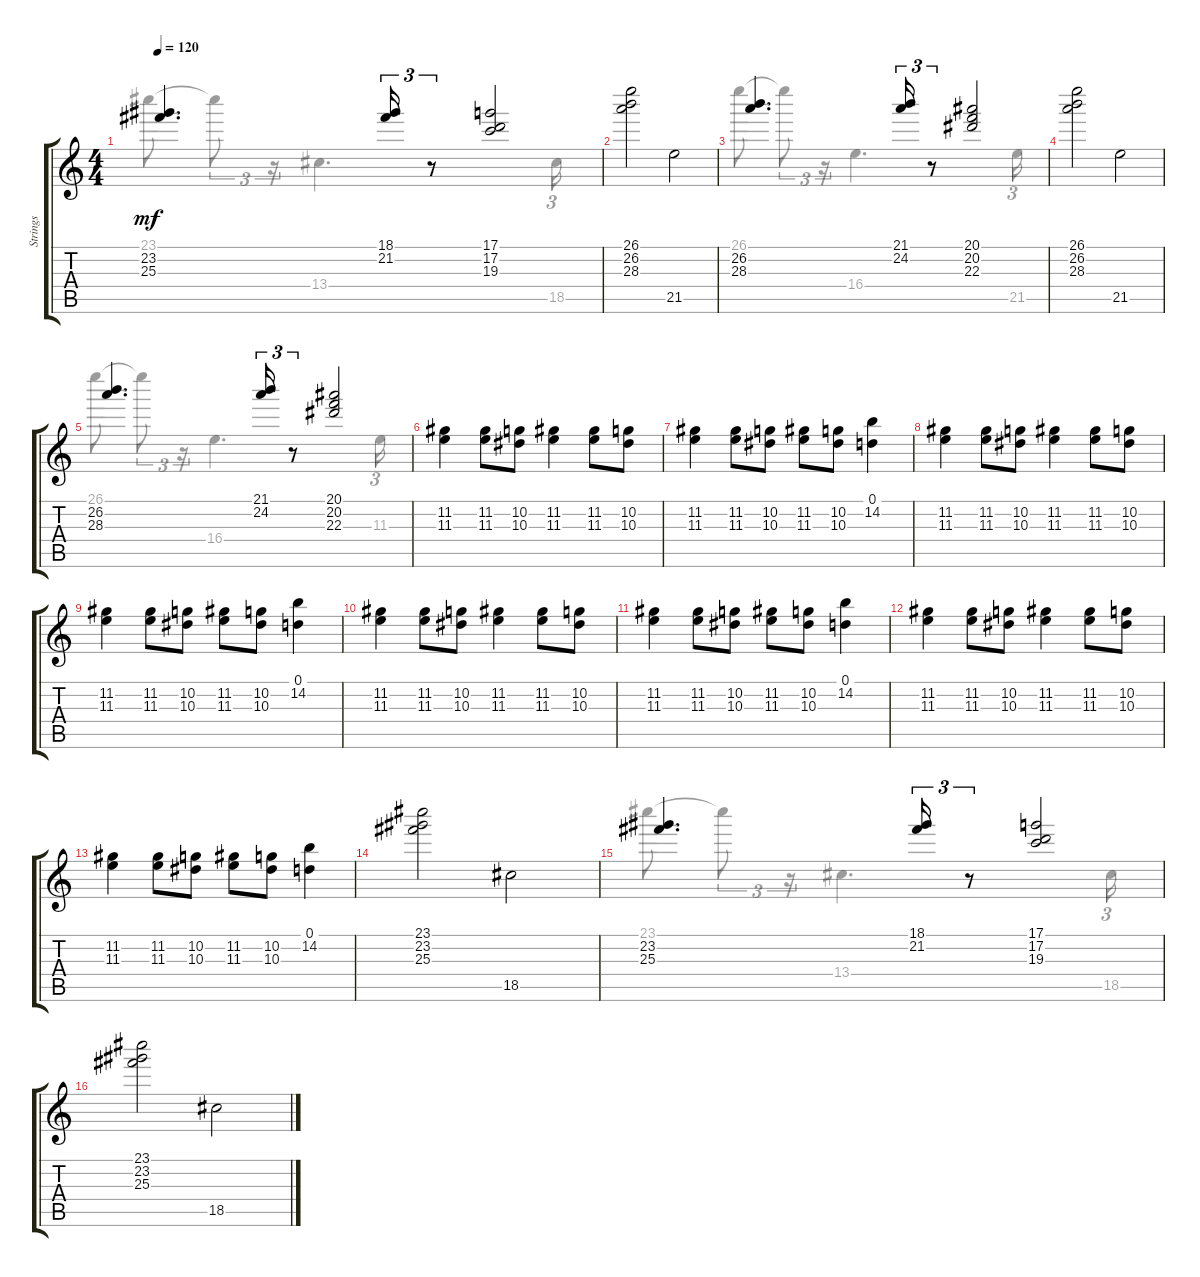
\track ("Strings" "Strings") {instrument electricguitarclean}
\staff {score tabs}
\tuning (D4 A3 F3 C3 G2 C2) {hide}
\voice
\ts (4 4)
\tempo 120
\clef g2
\ks aminor
(23.2 25.3).4{d dy mf} (18.1 21.2).16{tu (3 2)} r.8{tu (3 2)} (17.1 17.2 19.3).2 |
(26.1 26.2 28.3).2 21.5.2 |
(26.2 28.3).4{d} (21.1 24.2).16{tu (3 2)} r.8{tu (3 2)} (20.1 20.2 22.3).2 |
(26.1 26.2 28.3).2 21.5.2 |
(26.2 28.3).4{d} (21.1 24.2).16{tu (3 2)} r.8{tu (3 2)} (20.1 20.2 22.3).2 |
(11.2 11.3).4 (11.2 11.3).8 (10.2 10.3).8 (11.2 11.3).4 (11.2 11.3).8 (10.2 10.3).8 |
(11.2 11.3).4 (11.2 11.3).8 (10.2 10.3).8 (11.2 11.3).8 (10.2 10.3).8 (0.1 14.2).4 |
(11.2 11.3).4 (11.2 11.3).8 (10.2 10.3).8 (11.2 11.3).4 (11.2 11.3).8 (10.2 10.3).8 |
(11.2 11.3).4 (11.2 11.3).8 (10.2 10.3).8 (11.2 11.3).8 (10.2 10.3).8 (0.1 14.2).4 |
(11.2 11.3).4 (11.2 11.3).8 (10.2 10.3).8 (11.2 11.3).4 (11.2 11.3).8 (10.2 10.3).8 |
(11.2 11.3).4 (11.2 11.3).8 (10.2 10.3).8 (11.2 11.3).8 (10.2 10.3).8 (0.1 14.2).4 |
(11.2 11.3).4 (11.2 11.3).8 (10.2 10.3).8 (11.2 11.3).4 (11.2 11.3).8 (10.2 10.3).8 |
(11.2 11.3).4 (11.2 11.3).8 (10.2 10.3).8 (11.2 11.3).8 (10.2 10.3).8 (0.1 14.2).4 |
(23.1 23.2 25.3).2 18.5.2 |
(23.2 25.3).4{d} (18.1 21.2).16{tu (3 2)} r.8{tu (3 2)} (17.1 17.2 19.3).2 |
(23.1 23.2 25.3).2 18.5.2
\voice
\clef g2
\ottava regular
\simile none
\ks aminor
23.1.8{dy mf} 23.1{t}.8{tu (3 2)} r.16{tu (3 2)} 13.4.4{d} 18.5.16{tu (3 2)} |
|
26.1.8 26.1{t}.8{tu (3 2)} r.16{tu (3 2)} 16.4.4{d} 21.5.16{tu (3 2)} |
|
26.1.8 26.1{t}.8{tu (3 2)} r.16{tu (3 2)} 16.4.4{d} 11.3.16{tu (3 2)} |
|
|
|
|
|
|
|
|
|
23.1.8 23.1{t}.8{tu (3 2)} r.16{tu (3 2)} 13.4.4{d} 18.5.16{tu (3 2)} |
